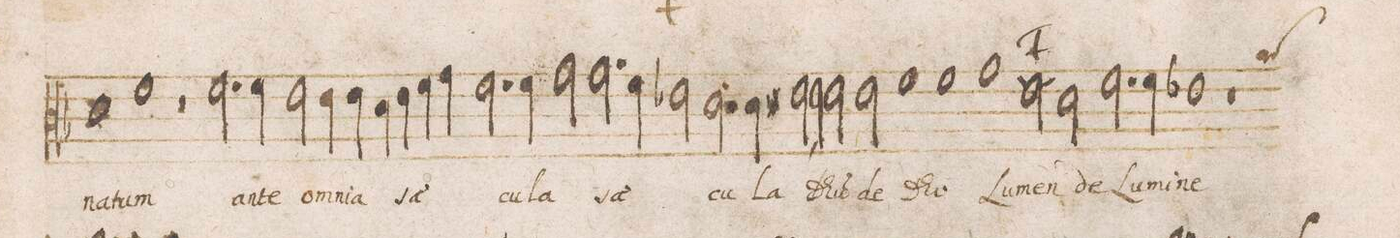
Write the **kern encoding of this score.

**kern	**text
*I"DISCANTVS	*
*clefC3	*
*k[b-]	*
*met(C|)	*
*M2/1	*
1d	na-
=36-	=36-
1f	-tum
1r	.
=37-	=37-
2.f\	an-
4f\	-te
2e\	om-
4e\	-ni-
4e\	-a
=38-	=38-
4d\	sae-
4e\	.
4f\	.
4g\	.
2.f\	.
4f\	-cu-
=39-	=39-
2g\	-la
2.g\	sae-
4f\	.
2e-X\	.
=40-	=40-
2.d\	.
4d\	-cu-
2en,<\	-la
2e\	DE-
=41-	=41-
2e\	-u(m)
2e\	de
1f	DE-
=42-	=42-
1f	-o
1g	Lu-
=43-	=43-
2f\	-men
2d\	de
2.f\	Lu-
4f\	-mi-
=44-	=44-
1e-X	-ne
1r	.
*-	*-
